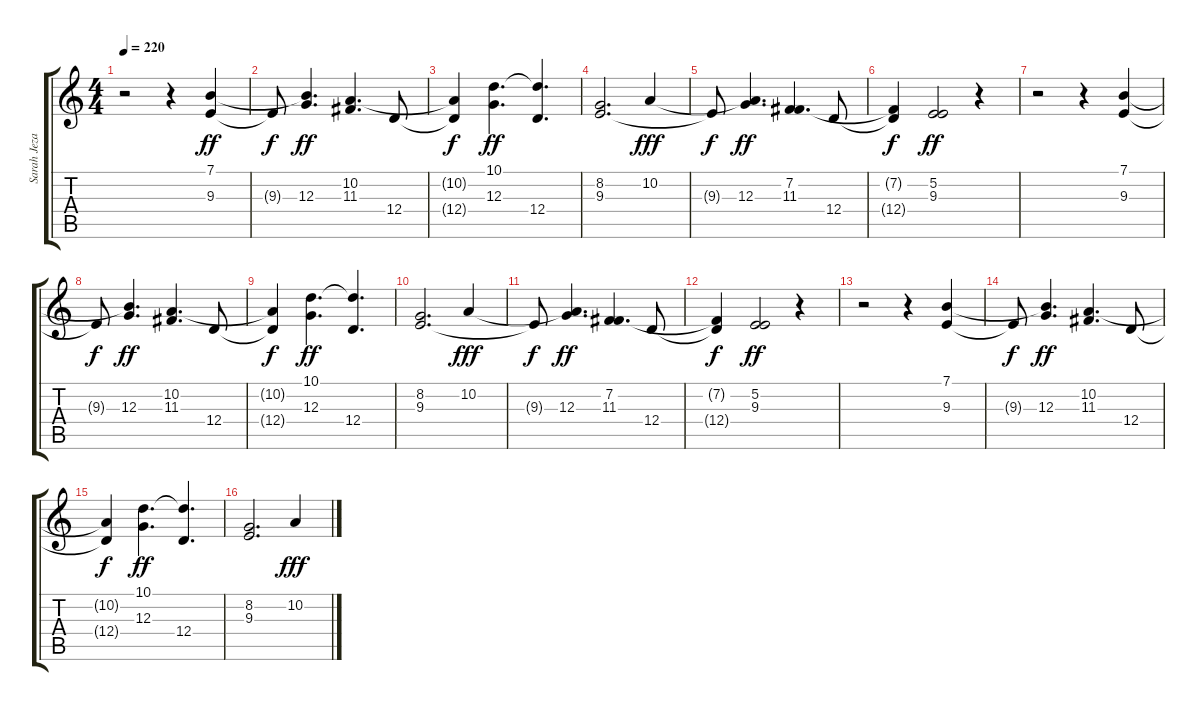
\track ("Sarah Jezabel Deva" "Sarah Jeza") {instrument pad4choir}
\staff {score tabs}
\tuning (E4 B3 G3 D3 A2 E2) {hide}
\ts (4 4)
\tempo 220
\clef g2
\ks c
r.2{dy ff} r.4 (7.1 9.3).4 |
9.3{t}.8{dy f} (7.1{t} 12.3).4{d dy ff} (10.2 11.3).4{d} 12.4.8 |
(10.2{t} 12.4{t}).4{dy f} (10.1 12.3).4{d dy ff} (10.1{t} 12.4).4{d} |
(8.2 9.3).2{d} 10.2.4{dy fff} |
9.3{t}.8{dy f} (10.2{t} 12.3).4{d dy ff} (7.2 11.3).4{d} 12.4.8 |
(7.2{t} 12.4{t}).4{dy f} (5.2 9.3).2{dy ff} r.4 |
r.2 r.4 (7.1 9.3).4 |
9.3{t}.8{dy f} (7.1{t} 12.3).4{d dy ff} (10.2 11.3).4{d} 12.4.8 |
(10.2{t} 12.4{t}).4{dy f} (10.1 12.3).4{d dy ff} (10.1{t} 12.4).4{d} |
(8.2 9.3).2{d} 10.2.4{dy fff} |
9.3{t}.8{dy f} (10.2{t} 12.3).4{d dy ff} (7.2 11.3).4{d} 12.4.8 |
(7.2{t} 12.4{t}).4{dy f} (5.2 9.3).2{dy ff} r.4 |
r.2 r.4 (7.1 9.3).4 |
9.3{t}.8{dy f} (7.1{t} 12.3).4{d dy ff} (10.2 11.3).4{d} 12.4.8 |
(10.2{t} 12.4{t}).4{dy f} (10.1 12.3).4{d dy ff} (10.1{t} 12.4).4{d} |
(8.2 9.3).2{d} 10.2.4{dy fff}
